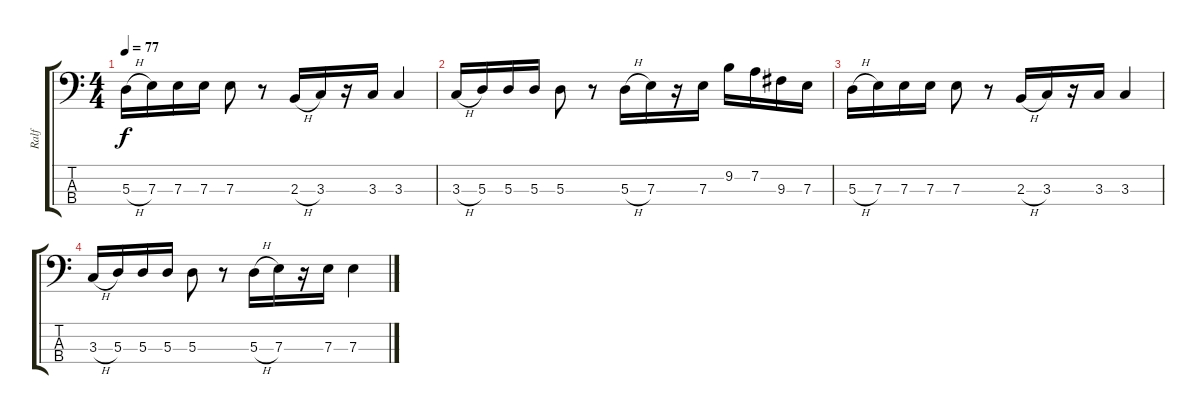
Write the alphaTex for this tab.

\track ("Ralf" "Ralf") {instrument electricbassfinger}
\staff {score tabs}
\tuning (G2 D2 A1 E1) {hide}
\ts (4 4)
\tempo 77
\clef f4
\ks c
5.3{h}.16{dy f} 7.3.16 7.3.16 7.3.16 7.3.8 r.8 2.3{h}.16 3.3.16 r.16 3.3.16 3.3.4 |
3.3{h}.16 5.3.16 5.3.16 5.3.16 5.3.8 r.8 5.3{h}.16 7.3.16 r.16 7.3.16 9.2.16 7.2.16 9.3.16 7.3.16 |
5.3{h}.16 7.3.16 7.3.16 7.3.16 7.3.8 r.8 2.3{h}.16 3.3.16 r.16 3.3.16 3.3.4 |
3.3{h}.16 5.3.16 5.3.16 5.3.16 5.3.8 r.8 5.3{h}.16 7.3.16 r.16 7.3.16 7.3.4
